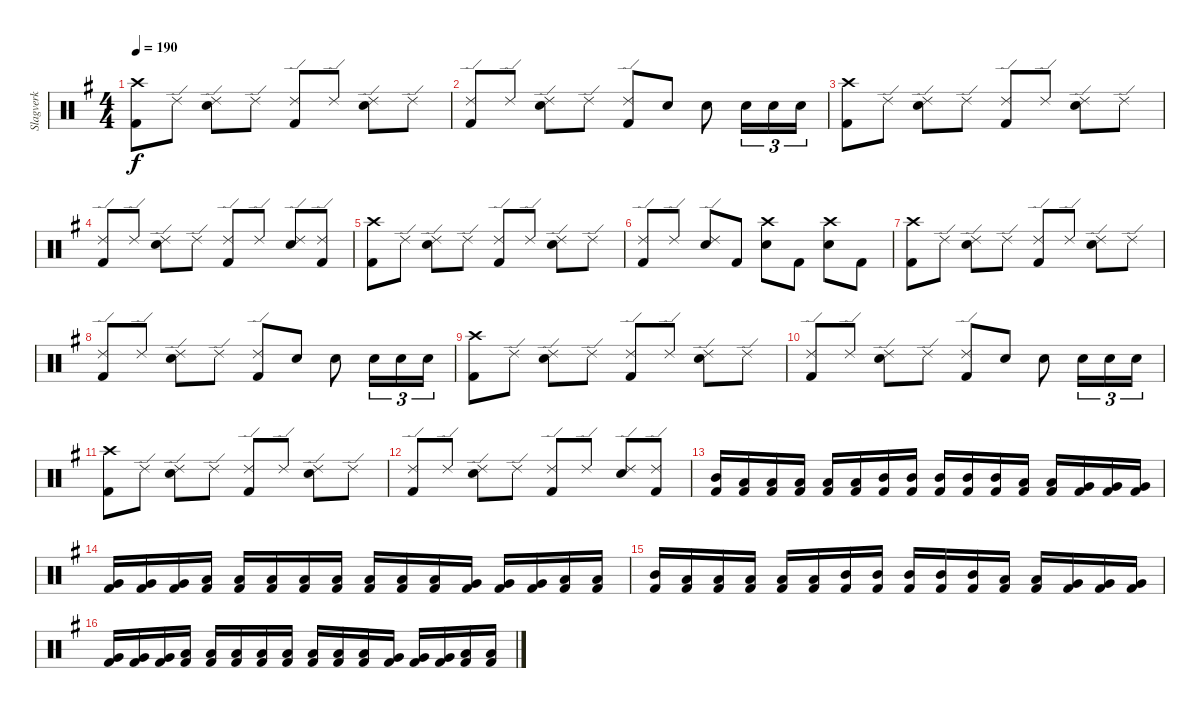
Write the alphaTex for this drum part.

\track ("Slagverk" "Slagverk") {instrument percussion}
\staff {score}
\articulation defaults
\ts (4 4)
\tempo 190
\clef neutral
\ks g
("Crash high (hit)" "Kick (hit) 2").8{dy f} "Ride (edge) 2".8 ("Ride (edge) 2" "Electric Snare (hit)").8 "Ride (edge) 2".8 ("Ride (edge) 2" "Kick (hit) 2").8 "Ride (edge) 2".8 ("Ride (edge) 2" "Electric Snare (hit)").8 "Ride (edge) 2".8 |
("Ride (edge) 2" "Kick (hit) 2").8 "Ride (edge) 2".8 ("Ride (edge) 2" "Electric Snare (hit)").8 "Ride (edge) 2".8 ("Ride (edge) 2" "Kick (hit) 2").8 "Electric Snare (hit)".8 "Electric Snare (hit)".8 "Electric Snare (hit)".16{tu (3 2)} "Electric Snare (hit)".16{tu (3 2)} "Electric Snare (hit)".16{tu (3 2)} |
("Crash high (hit)" "Kick (hit) 2").8 "Ride (edge) 2".8 ("Ride (edge) 2" "Electric Snare (hit)").8 "Ride (edge) 2".8 ("Ride (edge) 2" "Kick (hit) 2").8 "Ride (edge) 2".8 ("Ride (edge) 2" "Electric Snare (hit)").8 "Ride (edge) 2".8 |
("Ride (edge) 2" "Kick (hit) 2").8 "Ride (edge) 2".8 ("Ride (edge) 2" "Electric Snare (hit)").8 "Ride (edge) 2".8 ("Ride (edge) 2" "Kick (hit) 2").8 "Ride (edge) 2".8 ("Ride (edge) 2" "Electric Snare (hit)").8 ("Ride (edge) 2" "Kick (hit) 2").8 |
("Crash high (hit)" "Kick (hit) 2").8 "Ride (edge) 2".8 ("Ride (edge) 2" "Electric Snare (hit)").8 "Ride (edge) 2".8 ("Ride (edge) 2" "Kick (hit) 2").8 "Ride (edge) 2".8 ("Ride (edge) 2" "Electric Snare (hit)").8 "Ride (edge) 2".8 |
("Ride (edge) 2" "Kick (hit) 2").8 "Ride (edge) 2".8 ("Ride (edge) 2" "Electric Snare (hit)").8 "Kick (hit) 2".8 ("Crash high (hit)" "Electric Snare (hit)").8 "Kick (hit) 2".8 ("Crash high (hit)" "Electric Snare (hit)").8 "Kick (hit) 2".8 |
("Crash high (hit)" "Kick (hit) 2").8 "Ride (edge) 2".8 ("Ride (edge) 2" "Electric Snare (hit)").8 "Ride (edge) 2".8 ("Ride (edge) 2" "Kick (hit) 2").8 "Ride (edge) 2".8 ("Ride (edge) 2" "Electric Snare (hit)").8 "Ride (edge) 2".8 |
("Ride (edge) 2" "Kick (hit) 2").8 "Ride (edge) 2".8 ("Ride (edge) 2" "Electric Snare (hit)").8 "Ride (edge) 2".8 ("Ride (edge) 2" "Kick (hit) 2").8 "Electric Snare (hit)".8 "Electric Snare (hit)".8 "Electric Snare (hit)".16{tu (3 2)} "Electric Snare (hit)".16{tu (3 2)} "Electric Snare (hit)".16{tu (3 2)} |
("Crash high (hit)" "Kick (hit) 2").8 "Ride (edge) 2".8 ("Ride (edge) 2" "Electric Snare (hit)").8 "Ride (edge) 2".8 ("Ride (edge) 2" "Kick (hit) 2").8 "Ride (edge) 2".8 ("Ride (edge) 2" "Electric Snare (hit)").8 "Ride (edge) 2".8 |
("Ride (edge) 2" "Kick (hit) 2").8 "Ride (edge) 2".8 ("Ride (edge) 2" "Electric Snare (hit)").8 "Ride (edge) 2".8 ("Ride (edge) 2" "Kick (hit) 2").8 "Electric Snare (hit)".8 "Electric Snare (hit)".8 "Electric Snare (hit)".16{tu (3 2)} "Electric Snare (hit)".16{tu (3 2)} "Electric Snare (hit)".16{tu (3 2)} |
("Crash high (hit)" "Kick (hit) 2").8 "Ride (edge) 2".8 ("Ride (edge) 2" "Electric Snare (hit)").8 "Ride (edge) 2".8 ("Ride (edge) 2" "Kick (hit) 2").8 "Ride (edge) 2".8 ("Ride (edge) 2" "Electric Snare (hit)").8 "Ride (edge) 2".8 |
("Ride (edge) 2" "Kick (hit) 2").8 "Ride (edge) 2".8 ("Ride (edge) 2" "Electric Snare (hit)").8 "Ride (edge) 2".8 ("Ride (edge) 2" "Kick (hit) 2").8 "Ride (edge) 2".8 ("Ride (edge) 2" "Electric Snare (hit)").8 ("Ride (edge) 2" "Kick (hit) 2").8 |
("Mid Tom (hit)" "Kick (hit) 2").16 ("Low Tom (hit)" "Kick (hit) 2").16 ("Low Tom (hit)" "Kick (hit) 2").16 ("Low Tom (hit)" "Kick (hit) 2").16 ("Low Tom (hit)" "Kick (hit) 2").16 ("Low Tom (hit)" "Kick (hit) 2").16 ("Mid Tom (hit)" "Kick (hit) 2").16 ("Mid Tom (hit)" "Kick (hit) 2").16 ("Mid Tom (hit)" "Kick (hit) 2").16 ("Mid Tom (hit)" "Kick (hit) 2").16 ("Mid Tom (hit)" "Kick (hit) 2").16 ("Low Tom (hit)" "Kick (hit) 2").16 ("Low Tom (hit)" "Kick (hit) 2").16 ("Very Low Tom (hit)" "Kick (hit) 2").16 ("Very Low Tom (hit)" "Kick (hit) 2").16 ("Very Low Tom (hit)" "Kick (hit) 2").16 |
("Very Low Tom (hit)" "Kick (hit) 2").16 ("Very Low Tom (hit)" "Kick (hit) 2").16 ("Very Low Tom (hit)" "Kick (hit) 2").16 ("Low Floor Tom (hit)" "Kick (hit) 2").16 ("Low Floor Tom (hit)" "Kick (hit) 2").16 ("Low Floor Tom (hit)" "Kick (hit) 2").16 ("Low Floor Tom (hit)" "Kick (hit) 2").16 ("Low Floor Tom (hit)" "Kick (hit) 2").16 ("Low Floor Tom (hit)" "Kick (hit) 2").16 ("Low Floor Tom (hit)" "Kick (hit) 2").16 ("Low Floor Tom (hit)" "Kick (hit) 2").16 ("Very Low Tom (hit)" "Kick (hit) 2").16 ("Very Low Tom (hit)" "Kick (hit) 2").16 ("Very Low Tom (hit)" "Kick (hit) 2").16 ("Low Tom (hit)" "Kick (hit) 2").16 ("Low Tom (hit)" "Kick (hit) 2").16 |
("Mid Tom (hit)" "Kick (hit) 2").16 ("Low Tom (hit)" "Kick (hit) 2").16 ("Low Tom (hit)" "Kick (hit) 2").16 ("Low Tom (hit)" "Kick (hit) 2").16 ("Low Tom (hit)" "Kick (hit) 2").16 ("Low Tom (hit)" "Kick (hit) 2").16 ("Mid Tom (hit)" "Kick (hit) 2").16 ("Mid Tom (hit)" "Kick (hit) 2").16 ("Mid Tom (hit)" "Kick (hit) 2").16 ("Mid Tom (hit)" "Kick (hit) 2").16 ("Mid Tom (hit)" "Kick (hit) 2").16 ("Low Tom (hit)" "Kick (hit) 2").16 ("Low Tom (hit)" "Kick (hit) 2").16 ("Very Low Tom (hit)" "Kick (hit) 2").16 ("Very Low Tom (hit)" "Kick (hit) 2").16 ("Very Low Tom (hit)" "Kick (hit) 2").16 |
("Very Low Tom (hit)" "Kick (hit) 2").16 ("Very Low Tom (hit)" "Kick (hit) 2").16 ("Very Low Tom (hit)" "Kick (hit) 2").16 ("Low Floor Tom (hit)" "Kick (hit) 2").16 ("Low Floor Tom (hit)" "Kick (hit) 2").16 ("Low Floor Tom (hit)" "Kick (hit) 2").16 ("Low Floor Tom (hit)" "Kick (hit) 2").16 ("Low Floor Tom (hit)" "Kick (hit) 2").16 ("Low Floor Tom (hit)" "Kick (hit) 2").16 ("Low Floor Tom (hit)" "Kick (hit) 2").16 ("Low Floor Tom (hit)" "Kick (hit) 2").16 ("Very Low Tom (hit)" "Kick (hit) 2").16 ("Very Low Tom (hit)" "Kick (hit) 2").16 ("Very Low Tom (hit)" "Kick (hit) 2").16 ("Low Tom (hit)" "Kick (hit) 2").16 ("Low Tom (hit)" "Kick (hit) 2").16
